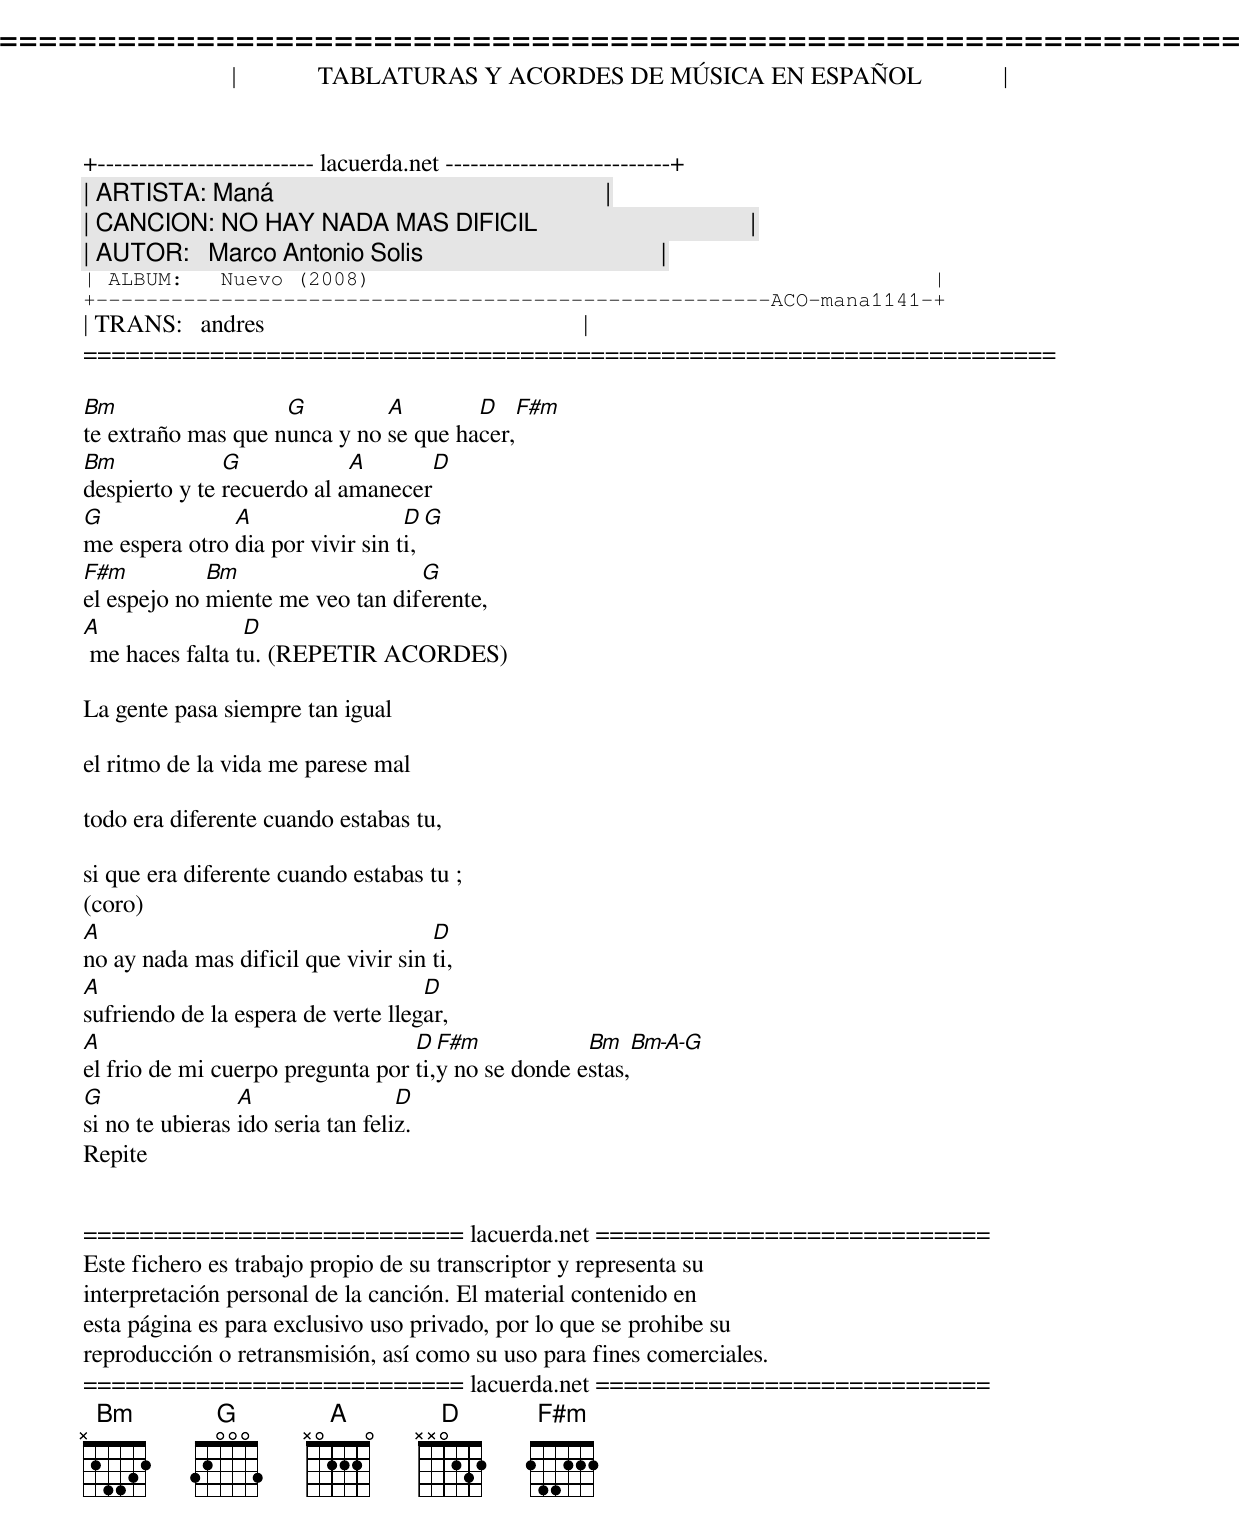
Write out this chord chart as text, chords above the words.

=====================================================================
|             TABLATURAS Y ACORDES DE MÚSICA EN ESPAÑOL             |
+-------------------------- lacuerda.net ---------------------------+
| ARTISTA: Maná                                                     |
| CANCION: NO HAY NADA MAS DIFICIL                                  |
| AUTOR:   Marco Antonio Solis                                      |
| ALBUM:   Nuevo (2008)                                             |
+------------------------------------------------------ACO-mana1141-+
| TRANS:   andres                                                   |
=====================================================================

Bm                  G         A        D    F#m
te extraño mas que nunca y no se que hacer,
Bm             G            A      D
despierto y te recuerdo al amanecer
G              A                  D G
me espera otro dia por vivir sin ti,
F#m          Bm                   G
el espejo no miente me veo tan diferente,
A                D
 me haces falta tu. (REPETIR ACORDES)

La gente pasa siempre tan igual

el ritmo de la vida me parese mal

todo era diferente cuando estabas tu,

si que era diferente cuando estabas tu ;
(coro)
A                                    D
no ay nada mas dificil que vivir sin ti,
A                                   D
sufriendo de la espera de verte llegar,
A                                 D  F#m            Bm   Bm-A-G
el frio de mi cuerpo pregunta por ti,y no se donde estas,
G                A                 D
si no te ubieras ido seria tan feliz.
Repite


=========================== lacuerda.net ============================
Este fichero es trabajo propio de su transcriptor y representa su
interpretación personal de la canción. El material contenido en
esta página es para exclusivo uso privado, por lo que se prohibe su
reproducción o retransmisión, así como su uso para fines comerciales.
=========================== lacuerda.net ============================
